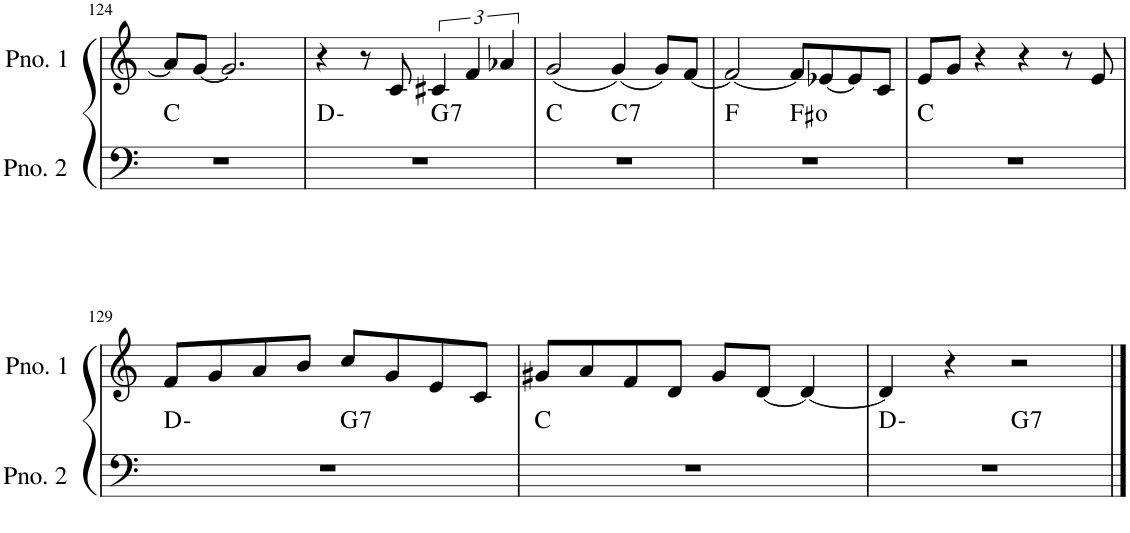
**kern	**harte	**kern
*part2	*part2	*part1
*staff2	*	*staff1
*I"ピアノ 2	*	*I"ピアノ 1
!!LO:PB:g=z
*clefF4	*	*clefG2
*k[]	*	*k[]
*M4/4	*	*M4/4
=124	=124	=124
1r	C:maj	8a-/L]
.	.	[8g/J
.	.	2.g/]
=125	=125	=125
*^	*	*
1r	2ryy	D:min	4r
.	.	.	8r
.	.	.	8c/
!	!	!LO:H:kt=7	!
.	2ryy	G:7	6c#X/
.	.	.	6f/
.	.	.	6a-X/
=126	=126	=126	=126
1r	2ryy	C:maj	(2g/
!	!	!LO:H:kt=7	!
.	2ryy	C:7	(4g/)
.	.	.	8g/L)
.	.	.	[8f/J
=127	=127	=127	=127
1r	2ryy	F:maj	2f/_
.	2ryy	F#:dim	8f/L]
.	.	.	[8e-X/
.	.	.	8e-/]
.	.	.	8c/J
*v	*v	*	*
=128	=128	=128
1r	C:maj	8e/L
.	.	8g/J
.	.	4r
.	.	4r
.	.	8r
.	.	8e/
!!LO:LB:g=z
=129	=129	=129
*^	*	*
1r	2ryy	D:min	8f/L
.	.	.	8g/
.	.	.	8a/
.	.	.	8b/J
!	!	!LO:H:kt=7	!
.	2ryy	G:7	8cc/L
.	.	.	8g/
.	.	.	8e/
.	.	.	8c/J
*v	*v	*	*
=130	=130	=130
1r	C:maj	8g#X/L
.	.	8a/
.	.	8f/
.	.	8d/J
.	.	8g#/L
.	.	[8d/J
.	.	4d/_
=131	=131	=131
*^	*	*
1r	2ryy	D:min	4d/]
.	.	.	4r
!	!	!LO:H:kt=7	!
.	2ryy	G:7	2r
*v	*v	*	*
==	==	==
*-	*-	*-
